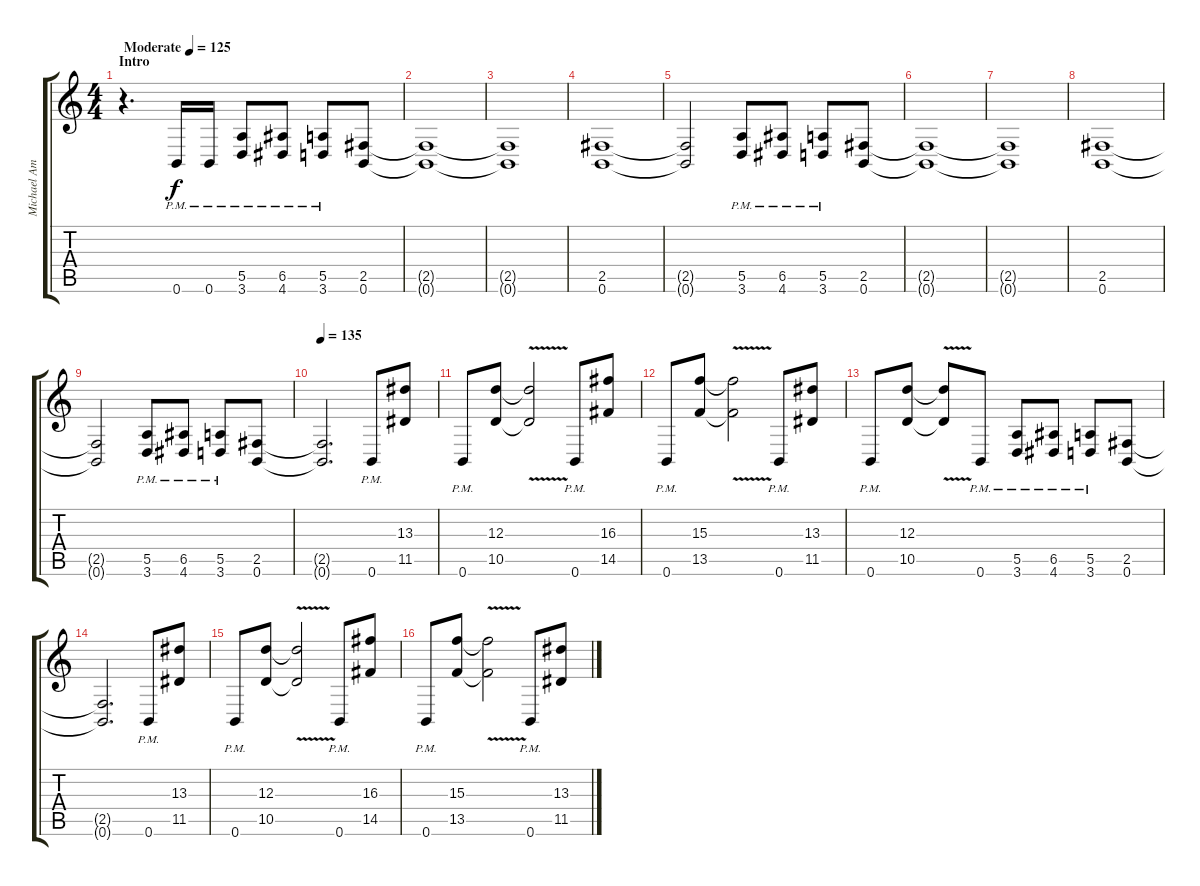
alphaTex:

\track ("Michael Amott" "Michael Am") {instrument distortionguitar}
\staff {score tabs}
\tuning (B3 Gb3 D3 A2 E2 B1) {hide}
\ts (4 4)
\section ("" "Intro")
\tempo (125 "Moderate")
\clef g2
\ks c
r.4{d dy f instrument distortionguitar} 0.6{pm}.16 0.6{pm}.16 (5.5{pm} 3.6{pm}).8 (6.5{pm} 4.6{pm}).8 (5.5{pm} 3.6{pm}).8 (2.5 0.6).8 |
(2.5{t} 0.6{t}).1 |
(2.5{t} 0.6{t}).1 |
(2.5 0.6).1 |
(2.5{t} 0.6{t}).2 (5.5{pm} 3.6{pm}).8 (6.5{pm} 4.6{pm}).8 (5.5{pm} 3.6{pm}).8 (2.5 0.6).8 |
(2.5{t} 0.6{t}).1 |
(2.5{t} 0.6{t}).1 |
(2.5 0.6).1 |
(2.5{t} 0.6{t}).2 (5.5{pm} 3.6{pm}).8 (6.5{pm} 4.6{pm}).8 (5.5{pm} 3.6{pm}).8 (2.5 0.6).8 |
\tempo 135
(2.5{t} 0.6{t}).2{d} 0.6{pm}.8 (13.3 11.5).8 |
0.6{pm}.8 (12.3 10.5).8 (12.3{v t} 10.5{v t}).2 0.6{pm}.8 (16.3 14.5).8 |
0.6{pm}.8 (15.3 13.5).8 (15.3{v t} 13.5{v t}).2 0.6{pm}.8 (13.3 11.5).8 |
0.6{pm}.8 (12.3 10.5).8 (12.3{v t} 10.5{v t}).8 0.6{pm}.8 (5.5 3.6{pm}).8 (6.5 4.6{pm}).8 (5.5 3.6{pm}).8 (2.5 0.6).8 |
(2.5{t} 0.6{t}).2{d} 0.6{pm}.8 (13.3 11.5).8 |
0.6{pm}.8 (12.3 10.5).8 (12.3{v t} 10.5{v t}).2 0.6{pm}.8 (16.3 14.5).8 |
0.6{pm}.8 (15.3 13.5).8 (15.3{v t} 13.5{v t}).2 0.6{pm}.8 (13.3 11.5).8
